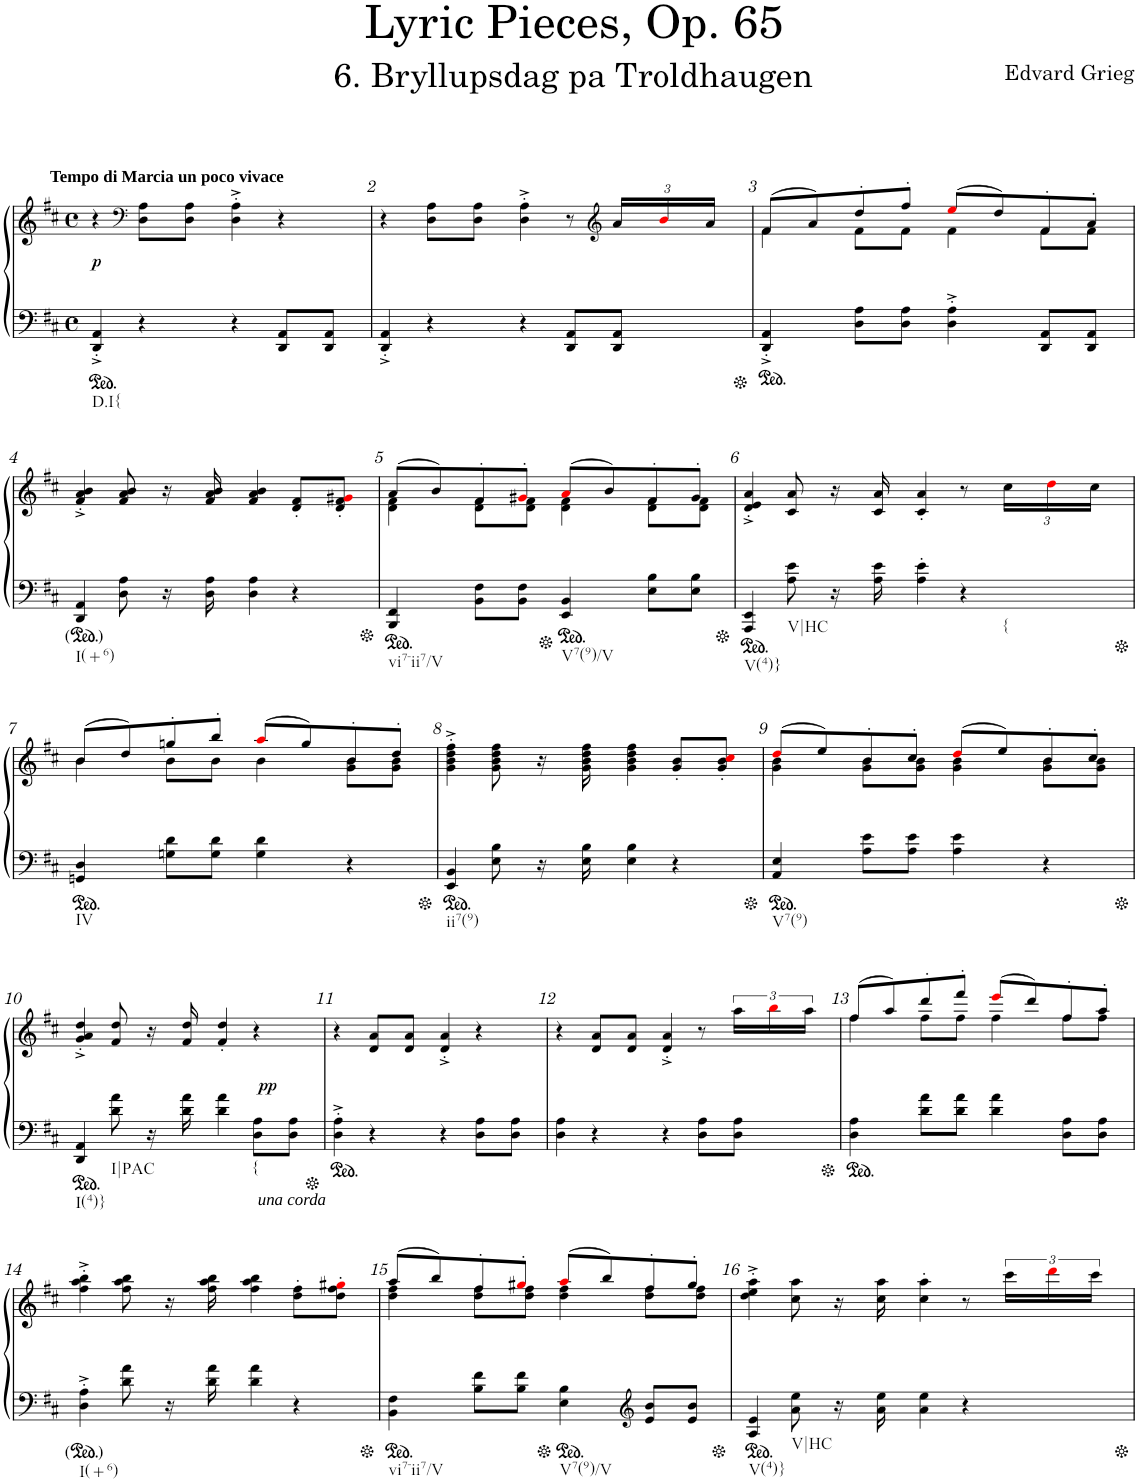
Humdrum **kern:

**kern	**kern	**dynam
*part1	*part1	*part1
*staff2	*staff1	*staff1/2
*I"Piano	*	*
*I'Pno	*	*
*clefF4	*clefG2	*
*k[f#c#]	*k[f#c#]	*
*M4/4	*M4/4	*
*met(c)	*met(c)	*
=1	=1	=1
!	!LO:TX:a:B:t=Tempo di Marcia un poco vivace	!
!LO:TX:b:t=D.I{	!	!
!	!	!LO:DY:b
4DD/'^ 4AA/'^	4r	p
*	*clefF4	*
4r	8D\ 8A\L	.
.	8D\ 8A\J	.
4r	4D\'^ 4A\'^	.
8DD/ 8AA/L	4r	.
8DD/ 8AA/J	.	.
=2	=2	=2
4DD/'^ 4AA/'^	4r	.
4r	8D\ 8A\L	.
.	8D\ 8A\J	.
4r	4D\'^ 4A\'^	.
8DD/ 8AA/L	8r	.
*	*clefG2	*
*	*Xbrackettup	*
8DD/ 8AA/J	24a/LL	.
.	24bi/	.
.	24a/JJ	.
=3	=3	=3
*	*^	*
4DD/'^ 4AA/'^	(8f#/L	4f#\	.
.	8a/)	.	.
8D\ 8A\L	8dd'/	8f#\L	.
8D\ 8A\J	8ff#'/J	8f#\J	.
4D\'^ 4A\'^	(8eei/L	4f#\	.
.	8dd/)	.	.
8DD/ 8AA/L	8f#'/	8f#\L	.
8DD/ 8AA/J	8a'/J	8f#\J	.
!!LO:LB:g=z
=4	=4	=4	=4
!LO:TX:b:t=I(+6)	!	!	!
*	*v	*v	*
4DD/ 4AA/	4f#/'^ 4a/'^ 4b/'^	.
8D\ 8A\	8f#/ 8a/ 8b/	.
16r	16r	.
16D\ 16A\	16f#/ 16a/ 16b/	.
4D\ 4A\	4f#/ 4a/ 4b/	.
4r	8d/' 8f#/'L	.
.	8d/' 8f#/' 8g#Xi/'J	.
=5	=5	=5
*	*^	*
!LO:TX:b:t=vi7-ii7/V	!	!	!
4BBB/ 4FF#/	(8a/L	4d\ 4f#\	.
.	8b/)	.	.
8BB\ 8F#\L	8f#'/	8d\ 8f#\L	.
8BB\ 8F#\J	8g#X'i/J	8d\ 8f#\J	.
!LO:TX:b:t=V7(9)/V	!	!	!
4EE/ 4BB/	(8ai/L	4d\ 4f#\	.
.	8b/)	.	.
8E\ 8B\L	8f#'/	8d\ 8f#\L	.
8E\ 8B\J	8g#'/J	8d\ 8f#\J	.
=6	=6	=6	=6
!LO:TX:b:t=V(4)}	!	!	!
*	*v	*v	*
4AAA/ 4EE/	4d/'^ 4e/'^ 4a/'^	.
!LO:TX:b:t=V|HC	!	!
8A\ 8e\	8c#/ 8a/	.
16r	16r	.
16A\ 16e\	16c#/ 16a/	.
4A\' 4e\'	4c#/' 4a/'	.
!LO:TX:b:t={	!	!
4r	8r	.
.	24cc#\LL	.
.	24ddi\	.
.	24cc#\JJ	.
!!LO:LB:g=z
=7	=7	=7
*	*^	*
!LO:TX:b:t=IV	!	!	!
4GGn/ 4D/	(8b/L	4b\	.
.	8dd/)	.	.
8Gn\ 8d\L	8ggn'/	8b\L	.
8G\ 8d\J	8bb'/J	8b\J	.
4G\ 4d\	(8aai/L	4b\	.
.	8gg/)	.	.
4r	8b'/	8g\ 8b\L	.
.	8dd'/J	8g\ 8b\J	.
=8	=8	=8	=8
!LO:TX:b:t=ii7(9)	!	!	!
*	*v	*v	*
4EE/ 4BB/	4g\'^ 4b\'^ 4dd\'^ 4ff#\'^	.
8E\ 8B\	8g\ 8b\ 8dd\ 8ff#\	.
16r	16r	.
16E\ 16B\	16g\ 16b\ 16dd\ 16ff#\	.
4E\ 4B\	4g\ 4b\ 4dd\ 4ff#\	.
4r	8g/' 8b/'L	.
.	8g/' 8b/' 8cc#i/'J	.
=9	=9	=9
*	*^	*
!LO:TX:b:t=V7(9)	!	!	!
4AA/ 4E/	(>8ddi/L	4g\ 4b\	.
.	8ee/)	.	.
8A\ 8e\L	8b'/	8g\ 8b\L	.
8A\ 8e\J	8cc#'/J	8g\ 8b\J	.
4A\ 4e\	(>8ddi/L	4g\ 4b\	.
.	8ee/)	.	.
4r	8b'/	8g\ 8b\L	.
.	8cc#'/J	8g\ 8b\J	.
!!LO:LB:g=z
=10	=10	=10	=10
!LO:TX:b:t=I(4)}	!	!	!
*	*v	*v	*
4DD/ 4AA/	4g/'^ 4a/'^ 4dd/'^	.
!LO:TX:b:t=I|PAC	!	!
8d\ 8a\	8f#/ 8dd/	.
16r	16r	.
16d\ 16a\	16f#/ 16dd/	.
4d\ 4a\	4f#/' 4dd/'	.
!LO:TX:b:i:t=una corda	!	!
!LO:TX:b:t={	!	!
!	!	!LO:DY:a=2
8D\ 8A\L	4r	pp
8D\ 8A\J	.	.
=11	=11	=11
4D\'^ 4A\'^	4r	.
4r	8d/ 8a/L	.
.	8d/ 8a/J	.
4r	4d/'^ 4a/'^	.
8D\ 8A\L	4r	.
8D\ 8A\J	.	.
=12	=12	=12
4D\ 4A\	4r	.
4r	8d/ 8a/L	.
.	8d/ 8a/J	.
4r	4d/'^ 4a/'^	.
8D\ 8A\L	8r	.
*	*brackettup	*
8D\ 8A\J	24aa\LL	.
.	24bbi\	.
.	24aa\JJ	.
=13	=13	=13
*	*^	*
4D\ 4A\	(8ff#/L	4ff#\	.
.	8aa/)	.	.
8d\ 8a\L	8ddd'/	8ff#\L	.
8d\ 8a\J	8fff#'/J	8ff#\J	.
4d\ 4a\	(8eeei/L	4ff#\	.
.	8ddd/)	.	.
8D\ 8A\L	8ff#'/	8ff#\L	.
8D\ 8A\J	8aa'/J	8ff#\J	.
!!LO:LB:g=z
=14	=14	=14	=14
!LO:TX:b:t=I(+6)	!	!	!
*	*v	*v	*
4D\'^ 4A\'^	4ff#\'^ 4aa\'^ 4bb\'^	.
8d\ 8a\	8ff#\ 8aa\ 8bb\	.
16r	16r	.
16d\ 16a\	16ff#\ 16aa\ 16bb\	.
4d\ 4a\	4ff#\ 4aa\ 4bb\	.
4r	8dd\' 8ff#\'L	.
.	8dd\' 8ff#\' 8gg#Xi\'J	.
=15	=15	=15
*	*^	*
!LO:TX:b:t=vi7-ii7/V	!	!	!
4BB\ 4F#\	(8aa/L	4dd\ 4ff#\	.
.	8bb/)	.	.
8B\ 8f#\L	8ff#'/	8dd\ 8ff#\L	.
8B\ 8f#\J	8gg#X'i/J	8dd\ 8ff#\J	.
!LO:TX:b:t=V7(9)/V	!	!	!
4E\ 4B\	(8aai/L	4dd\ 4ff#\	.
.	8bb/)	.	.
*clefG2	*	*	*
8e/ 8b/L	8ff#'/	8dd\ 8ff#\L	.
8e/ 8b/J	8gg#'/J	8dd\ 8ff#\J	.
=16	=16	=16	=16
!LO:TX:b:t=V(4)}	!	!	!
*	*v	*v	*
4A/ 4e/	4dd\'^ 4ee\'^ 4aa\'^	.
!LO:TX:b:t=V|HC	!	!
8a\ 8ee\	8cc#\ 8aa\	.
16r	16r	.
16a\ 16ee\	16cc#\ 16aa\	.
4a\ 4ee\	4cc#\' 4aa\'	.
4r	8r	.
.	24ccc#\LL	.
.	24dddi\	.
.	24ccc#\JJ	.
=	=	=
*-	*-	*-
